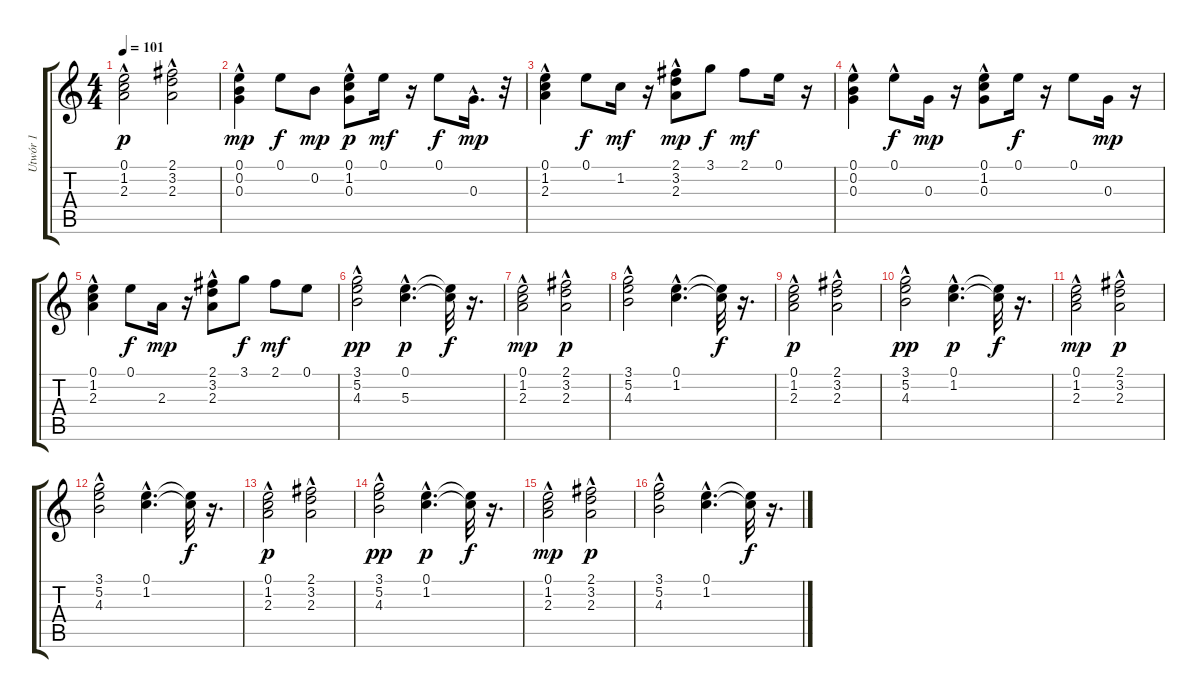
\track ("Utwór 1" "Utwór 1") {instrument electricguitarclean}
\staff {score tabs}
\tuning (E4 B3 G3 D3 A2 E2) {hide}
\ts (4 4)
\tempo 101
\clef g2
\ks c
(0.1{hac} 1.2 2.3{hac}).2{dy p} (2.1 3.2{hac} 2.3{hac}).2 |
(0.1{hac} 0.2 0.3{hac}).4{dy mp} 0.1.8{dy f} 0.2.8{dy mp} (0.1 1.2{hac} 0.3).8{dy p} 0.1.16{dy mf} r.16 0.1.8{dy f} 0.3{hac}.16{d dy mp} r.32 |
(0.1{hac} 1.2 2.3{hac}).4 0.1.8{dy f} 1.2.16{dy mf} r.16 (2.1 3.2{hac} 2.3{hac}).8{dy mp} 3.1.8{dy f} 2.1.8{dy mf} 0.1.16 r.16 |
(0.1{hac} 0.2 0.3).4 0.1{hac}.8{dy f} 0.3.16{dy mp} r.16 (0.1 1.2{hac} 0.3).8 0.1.16{dy f} r.16 0.1.8 0.3.16{dy mp} r.16 |
(0.1 1.2{hac} 2.3).4 0.1.8{dy f} 2.3.16{dy mp} r.16 (2.1 3.2{hac} 2.3{hac}).8 3.1.8{dy f} 2.1.8{dy mf} 0.1.8 |
(3.1 5.2{hac} 4.3{hac}).2{dy pp} (0.1{hac} 5.3{hac}).4{d dy p} (0.1{t} 5.3{t}).32{dy f} r.16{d} |
(0.1{hac} 1.2 2.3{hac}).2{dy mp} (2.1{hac} 3.2 2.3).2{dy p} |
(3.1 5.2{hac} 4.3{hac}).2 (0.1{hac} 1.2{hac}).4{d} (0.1{t} 1.2{t}).32{dy f} r.16{d} |
(0.1{hac} 1.2 2.3{hac}).2{dy p} (2.1 3.2{hac} 2.3{hac}).2 |
(3.1 5.2{hac} 4.3{hac}).2{dy pp} (0.1{hac} 1.2{hac}).4{d dy p} (0.1{t} 1.2{t}).32{dy f} r.16{d} |
(0.1{hac} 1.2 2.3{hac}).2{dy mp} (2.1{hac} 3.2 2.3).2{dy p} |
(3.1 5.2{hac} 4.3{hac}).2 (0.1{hac} 1.2{hac}).4{d} (0.1{t} 1.2{t}).32{dy f} r.16{d} |
(0.1{hac} 1.2 2.3{hac}).2{dy p} (2.1 3.2{hac} 2.3{hac}).2 |
(3.1 5.2{hac} 4.3{hac}).2{dy pp} (0.1{hac} 1.2{hac}).4{d dy p} (0.1{t} 1.2{t}).32{dy f} r.16{d} |
(0.1{hac} 1.2 2.3{hac}).2{dy mp} (2.1{hac} 3.2 2.3).2{dy p} |
(3.1 5.2{hac} 4.3{hac}).2 (0.1{hac} 1.2{hac}).4{d} (0.1{t} 1.2{t}).32{dy f} r.16{d}
